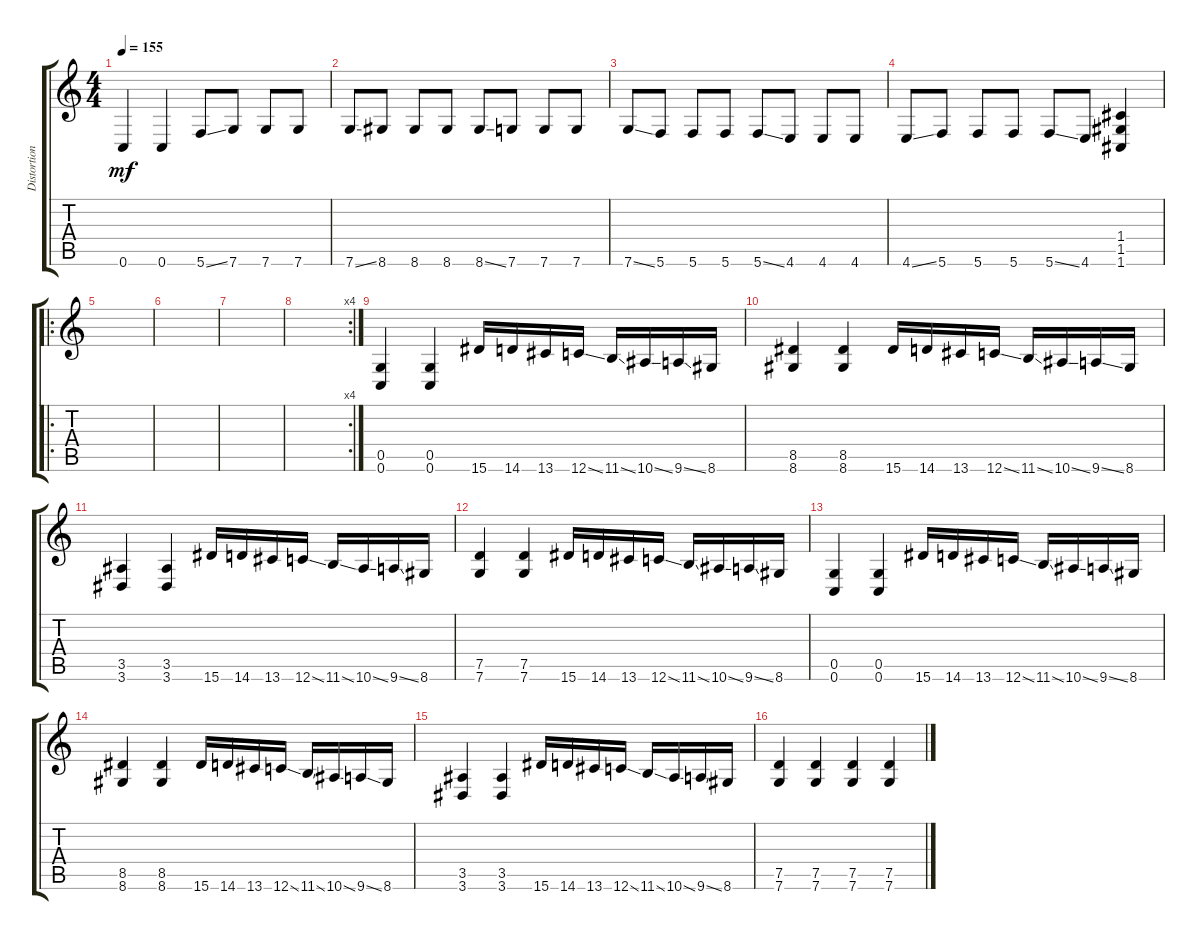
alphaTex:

\track ("Distortion Guitar" "Distortion") {instrument distortionguitar}
\staff {score tabs}
\tuning (D4 A3 F3 C3 G2 C2) {hide}
\ts (4 4)
\tempo 155
\clef g2
\ks c
0.6.4{dy mf} 0.6.4 5.6{ss}.8 7.6.8 7.6.8 7.6.8 |
7.6{ss}.8 8.6.8 8.6.8 8.6.8 8.6{ss}.8 7.6.8 7.6.8 7.6.8 |
7.6{ss}.8 5.6.8 5.6.8 5.6.8 5.6{ss}.8 4.6.8 4.6.8 4.6.8 |
4.6{ss}.8 5.6.8 5.6.8 5.6.8 5.6{ss}.8 4.6.8 (1.4 1.5 1.6).4 |
\ro
|
|
|
\rc 4
|
(0.5 0.6).4 (0.5 0.6).4 15.6.16 14.6.16 13.6.16 12.6{ss}.16 11.6{ss}.16 10.6{ss}.16 9.6{ss}.16 8.6.16 |
(8.5 8.6).4 (8.5 8.6).4 15.6.16 14.6.16 13.6.16 12.6{ss}.16 11.6{ss}.16 10.6{ss}.16 9.6{ss}.16 8.6.16 |
(3.5 3.6).4 (3.5 3.6).4 15.6.16 14.6.16 13.6.16 12.6{ss}.16 11.6{ss}.16 10.6{ss}.16 9.6{ss}.16 8.6.16 |
(7.5 7.6).4 (7.5 7.6).4 15.6.16 14.6.16 13.6.16 12.6{ss}.16 11.6{ss}.16 10.6{ss}.16 9.6{ss}.16 8.6.16 |
(0.5 0.6).4 (0.5 0.6).4 15.6.16 14.6.16 13.6.16 12.6{ss}.16 11.6{ss}.16 10.6{ss}.16 9.6{ss}.16 8.6.16 |
(8.5 8.6).4 (8.5 8.6).4 15.6.16 14.6.16 13.6.16 12.6{ss}.16 11.6{ss}.16 10.6{ss}.16 9.6{ss}.16 8.6.16 |
(3.5 3.6).4 (3.5 3.6).4 15.6.16 14.6.16 13.6.16 12.6{ss}.16 11.6{ss}.16 10.6{ss}.16 9.6{ss}.16 8.6.16 |
(7.5 7.6).4 (7.5 7.6).4 (7.5 7.6).4 (7.5 7.6).4
